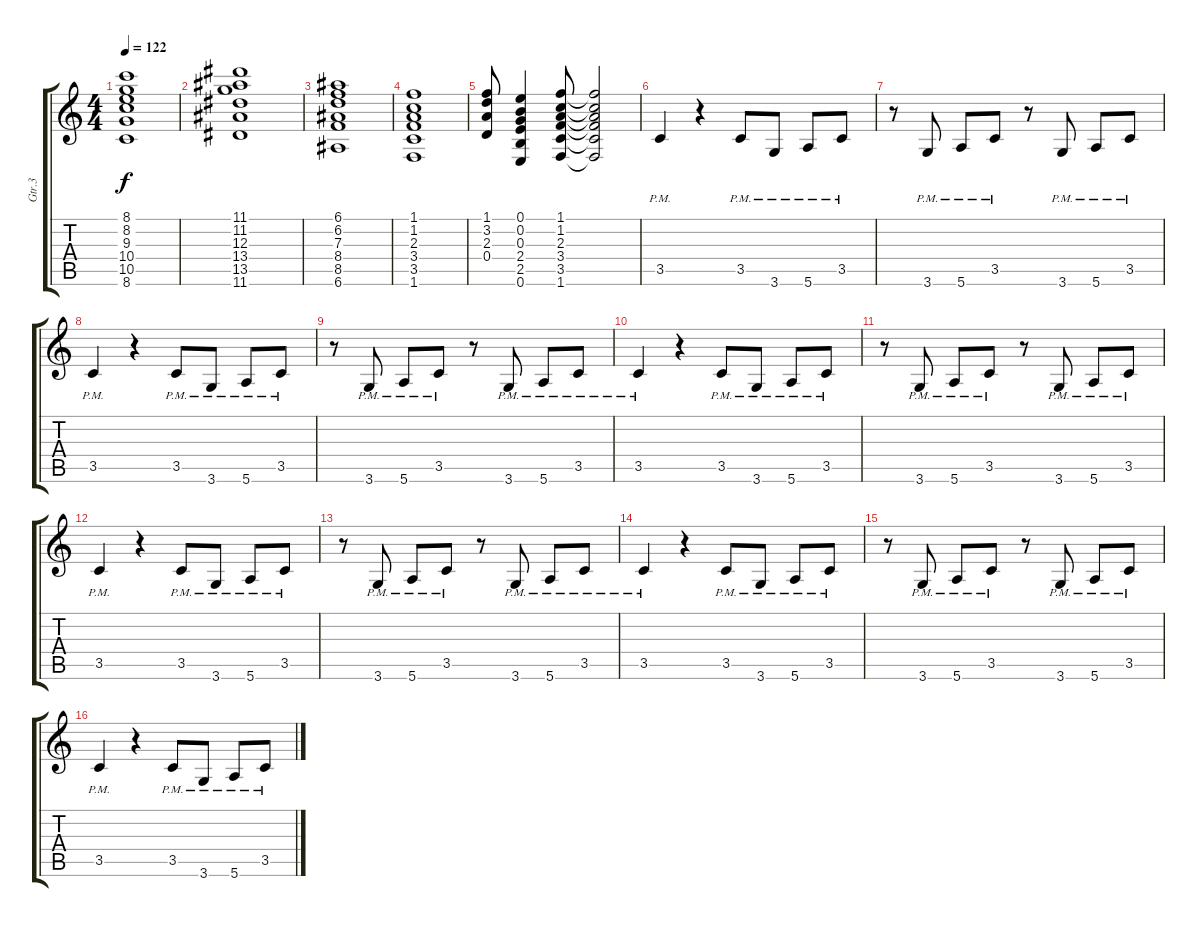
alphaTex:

\track ("Gtr.3" "Gtr.3") {instrument distortionguitar}
\staff {score tabs}
\tuning (E4 B3 G3 D3 A2 E2) {hide}
\ts (4 4)
\tempo 122
\clef g2
\ks c
(8.1 8.2 9.3 10.4 10.5 8.6).1{dy f} |
(11.1 11.2 12.3 13.4 13.5 11.6).1 |
(6.1 6.2 7.3 8.4 8.5 6.6).1 |
(1.1 1.2 2.3 3.4 3.5 1.6).1 |
(1.1 3.2 2.3 0.4).8 (0.1 0.2 0.3 2.4 2.5 0.6).4 (1.1 1.2 2.3 3.4 3.5 1.6).8 (1.1{t} 1.2{t} 2.3{t} 3.4{t} 3.5{t} 1.6{t}).2 |
3.5{pm}.4 r.4 3.5{pm}.8 3.6{pm}.8 5.6{pm}.8 3.5{pm}.8 |
r.8 3.6{pm}.8 5.6{pm}.8 3.5{pm}.8 r.8 3.6{pm}.8 5.6{pm}.8 3.5{pm}.8 |
3.5{pm}.4 r.4 3.5{pm}.8 3.6{pm}.8 5.6{pm}.8 3.5{pm}.8 |
r.8 3.6{pm}.8 5.6{pm}.8 3.5{pm}.8 r.8 3.6{pm}.8 5.6{pm}.8 3.5{pm}.8 |
3.5{pm}.4 r.4 3.5{pm}.8 3.6{pm}.8 5.6{pm}.8 3.5{pm}.8 |
r.8 3.6{pm}.8 5.6{pm}.8 3.5{pm}.8 r.8 3.6{pm}.8 5.6{pm}.8 3.5{pm}.8 |
3.5{pm}.4 r.4 3.5{pm}.8 3.6{pm}.8 5.6{pm}.8 3.5{pm}.8 |
r.8 3.6{pm}.8 5.6{pm}.8 3.5{pm}.8 r.8 3.6{pm}.8 5.6{pm}.8 3.5{pm}.8 |
3.5{pm}.4 r.4 3.5{pm}.8 3.6{pm}.8 5.6{pm}.8 3.5{pm}.8 |
r.8 3.6{pm}.8 5.6{pm}.8 3.5{pm}.8 r.8 3.6{pm}.8 5.6{pm}.8 3.5{pm}.8 |
3.5{pm}.4 r.4 3.5{pm}.8 3.6{pm}.8 5.6{pm}.8 3.5{pm}.8
